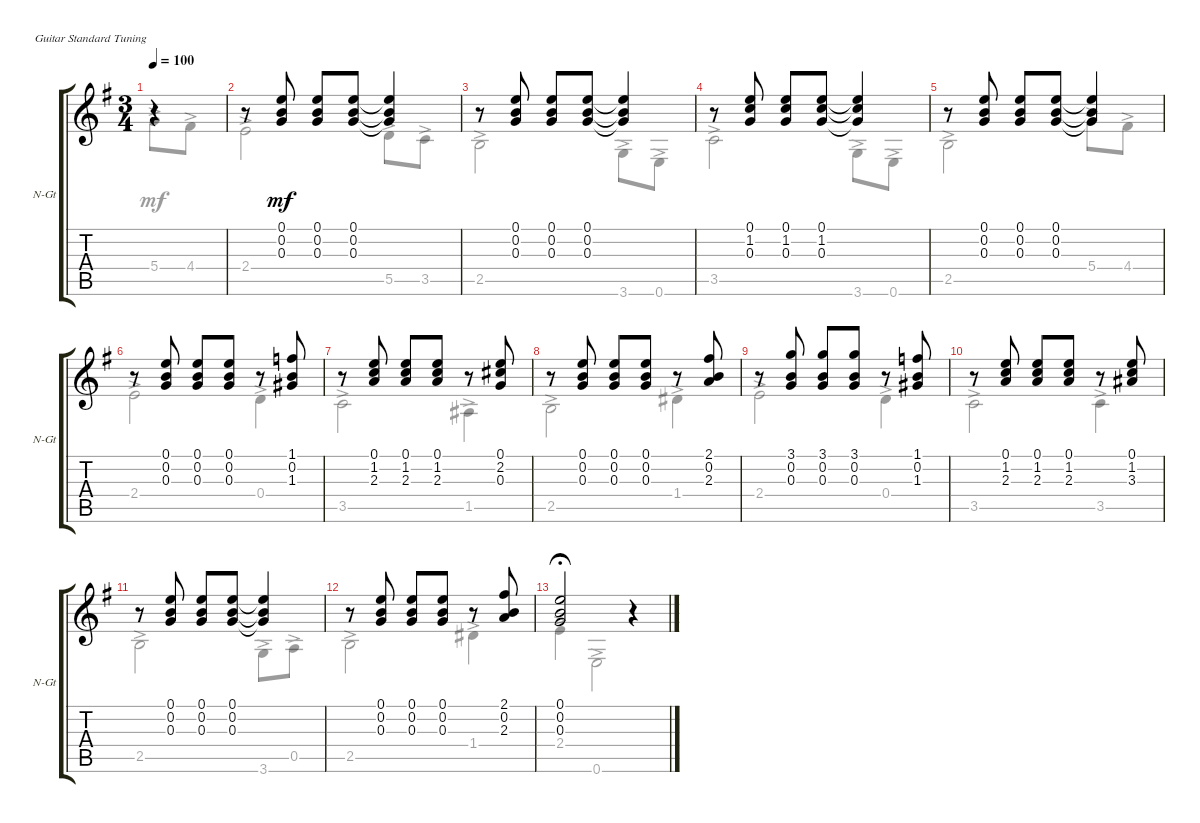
\defaultSystemsLayout 4
\bracketExtendMode groupsimilarinstruments
\useSystemSignSeparator
\singleTrackTrackNamePolicy allsystems
\multiTrackTrackNamePolicy allsystems
\firstSystemTrackNameOrientation horizontal
\otherSystemsTrackNameOrientation horizontal
\track ("Nylon Guitar" "N-Gt") {instrument acousticguitarnylon}
\staff {score tabs}
\tuning (E4 B3 G3 D3 A2 E2)
\voice
\ts (3 4)
\ac
\tempo 100
\clef g2
\ks eminor
r.4{dy mf instrument acousticguitarnylon} |
r.8 (0.1 0.2 0.3).8 (0.1 0.2 0.3).8 (0.1 0.2 0.3).8 (0.1{t} 0.2{t} 0.3{t}).4 |
r.8 (0.1 0.2 0.3).8 (0.1 0.2 0.3).8 (0.1 0.2 0.3).8 (0.1{t} 0.2{t} 0.3{t}).4 |
r.8 (0.1 1.2 0.3).8 (0.1 1.2 0.3).8 (0.1 1.2 0.3).8 (0.1{t} 1.2{t} 0.3{t}).4 |
r.8 (0.1 0.2 0.3).8 (0.1 0.2 0.3).8 (0.1 0.2 0.3).8 (0.1{t} 0.2{t} 0.3{t}).4 |
r.8 (0.1 0.2 0.3).8 (0.1 0.2 0.3).8 (0.1 0.2 0.3).8 r.8 (1.1 0.2 1.3).8 |
r.8 (0.1 1.2 2.3).8 (0.1 1.2 2.3).8 (0.1 1.2 2.3).8 r.8 (0.1 2.2 0.3).8 |
r.8 (0.1 0.2 0.3).8 (0.1 0.2 0.3).8 (0.1 0.2 0.3).8 r.8 (2.1 2.3 0.2).8 |
r.8 (3.1 0.2 0.3).8 (3.1 0.2 0.3).8 (3.1 0.2 0.3).8 r.8 (1.1 0.2 1.3).8 |
r.8 (0.1 1.2 2.3).8 (0.1 1.2 2.3).8 (0.1 1.2 2.3).8 r.8 (0.1 1.2 3.3).8 |
r.8 (0.1 0.2 0.3).8 (0.1 0.2 0.3).8 (0.1 0.2 0.3).8 (0.1{t} 0.2{t} 0.3{t}).4 |
r.8 (0.1 0.2 0.3).8 (0.1 0.2 0.3).8 (0.1 0.2 0.3).8 r.8 (2.1 2.3 0.2).8 |
(0.1 0.2 0.3).2{fermata (medium 0.5)} r.4
\voice
\clef g2
\ottava regular
\simile none
\ks eminor
5.4{ac}.8{dy mf} 4.4{ac}.8 |
2.4{ac}.2 5.5{ac}.8 3.5{ac}.8 |
2.5{ac}.2 3.6{ac}.8 0.6{ac}.8 |
3.5{ac}.2 3.6{ac}.8 0.6{ac}.8 |
2.5{ac}.2 5.4{ac}.8 4.4{ac}.8 |
2.4{ac}.2 0.4{ac}.4 |
3.5{ac}.2 1.5{ac}.4 |
2.5{ac}.2 1.4{ac}.4 |
2.4{ac}.2 0.4{ac}.4 |
3.5{ac}.2 3.5{ac}.4 |
2.5{ac}.2 3.6{ac}.8 0.5{ac}.8 |
2.5{ac}.2 1.4{ac}.4 |
2.4{ac}.4{fermata (medium 0.5)} 0.6{ac}.2
